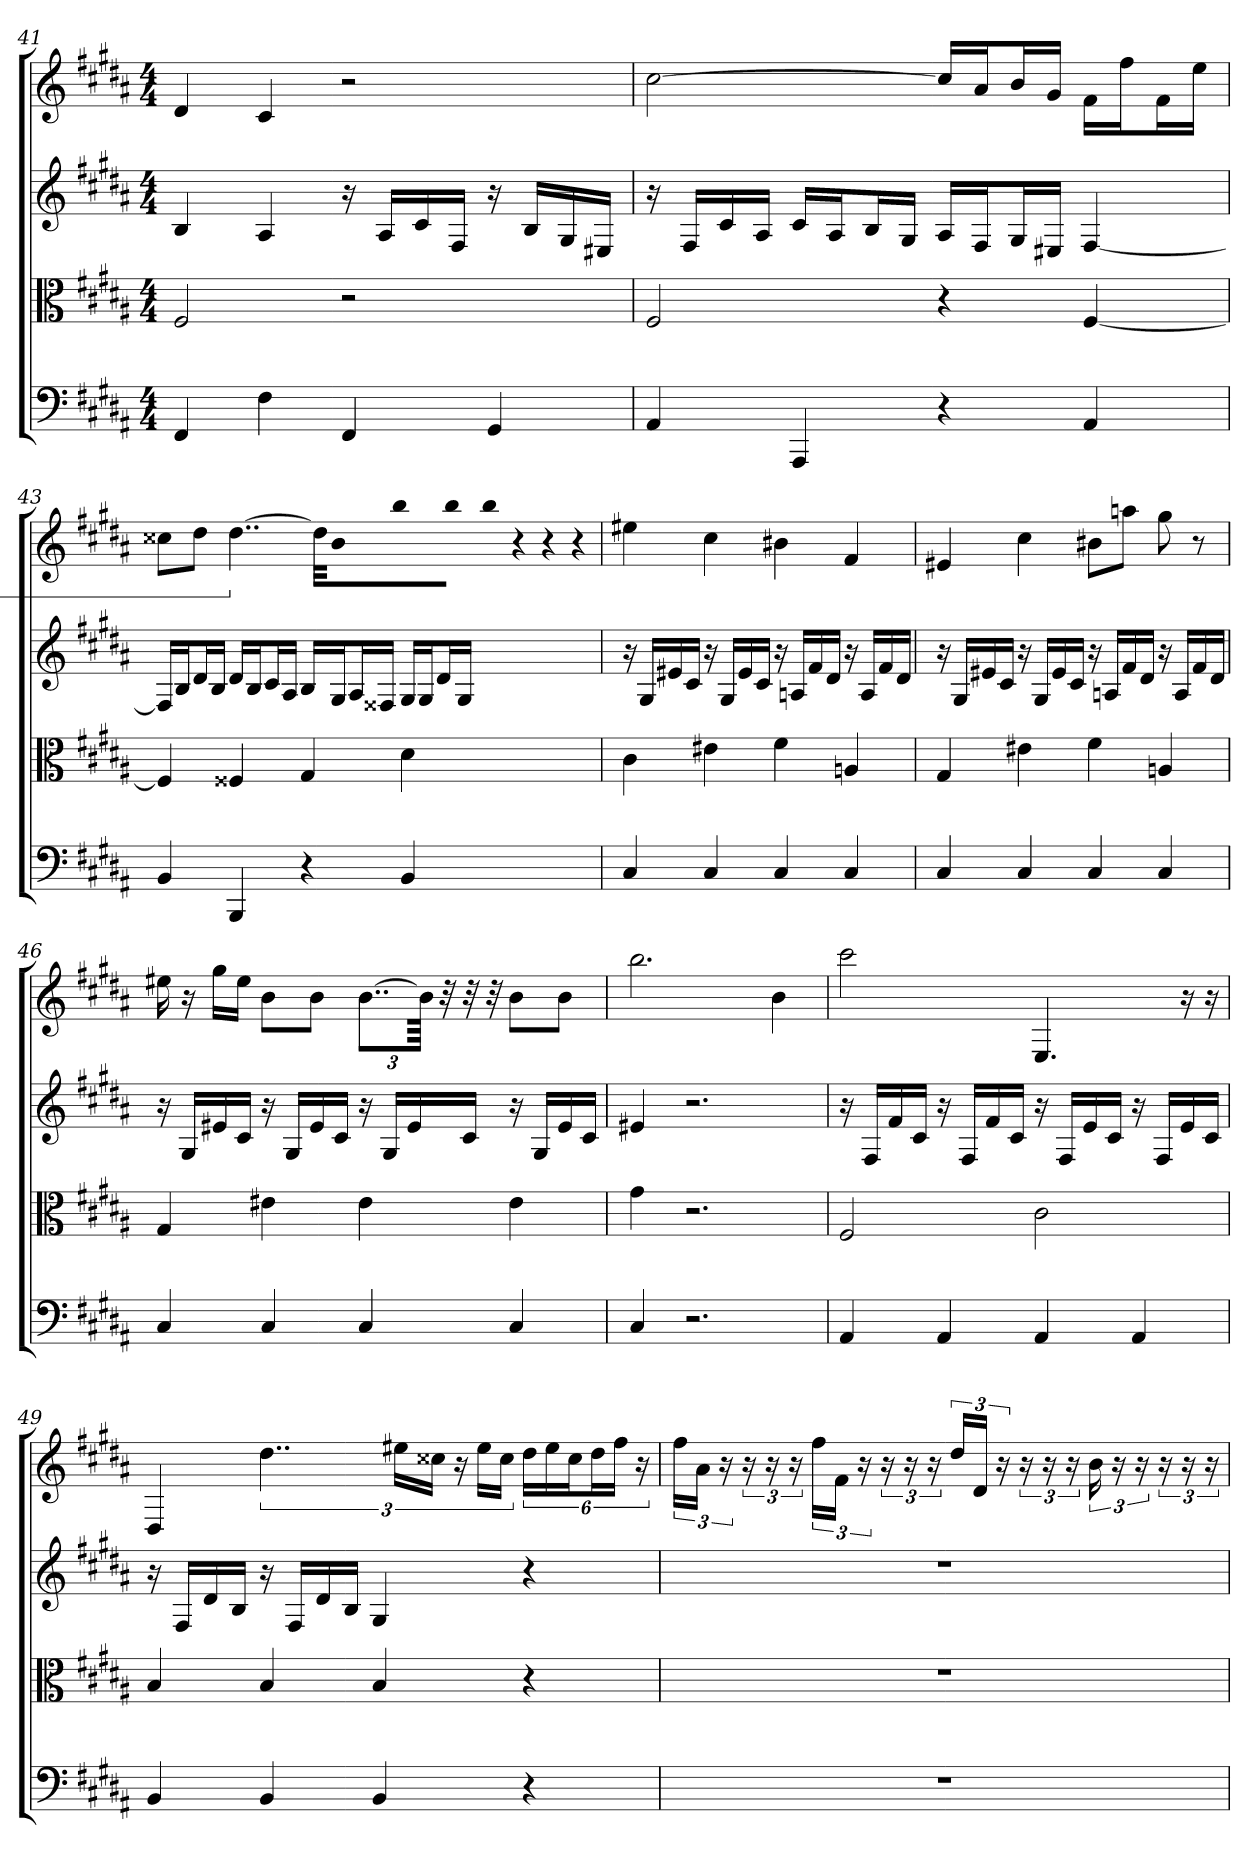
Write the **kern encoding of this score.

**kern	**kern	**kern	**kern
*part4	*part3	*part2	*part1
*staff4	*staff3	*staff2	*staff1
*clefF4	*clefC3	*clefG2	*clefG2
*k[f#c#g#d#a#]	*k[f#c#g#d#a#]	*k[f#c#g#d#a#]	*k[f#c#g#d#a#]
*B:	*B:	*B:	*B:
*M4/4	*M4/4	*M4/4	*M4/4
=41	=41	=41	=41
4FF#	2F#	4B	4d#
4F#	.	4A#	4c#
4FF#	2r	16r	2r
.	.	16A#/LL	.
.	.	16c#/	.
.	.	16F#/JJ	.
4GG#	.	16r	.
.	.	16B/LL	.
.	.	16G#/	.
.	.	16E#X/JJ	.
=42	=42	=42	=42
4AA#	2F#	16r	[2cc#
.	.	16F#/LL	.
.	.	16c#/	.
.	.	16A#/JJ	.
4AAA#	.	16c#/LL	.
.	.	16A#/J	.
.	.	16B/L	.
.	.	16G#/JJ	.
4r	4r	16A#/LL	16cc#/LL]
.	.	16F#/J	16a#/J
.	.	16G#/L	16b/L
.	.	16E#X/JJ	16g#/JJ
4AA#	[4F#	[4F#	16f#\LL
.	.	.	16ff#\J
.	.	.	16f#\L
.	.	.	16ee\JJ
=43	=43	=43	=43
4BB	4F#]	16F#/LL]	8cc##X\L
.	.	16B/J	.
.	.	16d#/L	8dd#\J
.	.	16B/JJ	.
4BBB	4F##X	16d#/LL	[6..dd#
.	.	16B/J	.
.	.	16c#/L	.
.	.	16A#/JJ	.
4r	4G#	16B/LL	.
.	.	.	48dd#\KLL]
.	.	16G#/J	16b\J
.	.	16A#/L	16bb\L
.	.	16F##X/JJ	16bb\JJ
4BB	4d#	16G#/LL	16bb
.	.	16G#/J	16r
.	.	16d#/L	16r
.	.	16G#/JJ	16r
=44	=44	=44	=44
4C#	4c#	16r	4ee#X
.	.	16G#/LL	.
.	.	16e#X/	.
.	.	16c#/JJ	.
4C#	4e#X	16r	4cc#
.	.	16G#/LL	.
.	.	16e#/	.
.	.	16c#/JJ	.
4C#	4f#	16r	4b#X
.	.	16An/LL	.
.	.	16f#/	.
.	.	16d#/JJ	.
4C#	4An	16r	4f#
.	.	16A/LL	.
.	.	16f#/	.
.	.	16d#/JJ	.
=45	=45	=45	=45
4C#	4G#	16r	4e#X
.	.	16G#/LL	.
.	.	16e#X/	.
.	.	16c#/JJ	.
4C#	4e#X	16r	4cc#
.	.	16G#/LL	.
.	.	16e#/	.
.	.	16c#/JJ	.
4C#	4f#	16r	8b#X\L
.	.	16An/LL	.
.	.	16f#/	8aan\J
.	.	16d#/JJ	.
4C#	4An	16r	8gg#
.	.	16A/LL	.
.	.	16f#/	8r
.	.	16d#/JJ	.
=46	=46	=46	=46
4C#	4G#	16r	16ee#X
.	.	16G#/LL	16r
.	.	16e#X/	16gg#\LL
.	.	16c#/JJ	16ee#\JJ
4C#	4e#X	16r	8b\L
.	.	16G#/LL	.
.	.	16e#/	8b\J
.	.	16c#/JJ	.
4C#	4e#	16r	[12..b\L
.	.	16G#/LL	.
.	.	16e#/	.
.	.	.	96b\Jkkk]
.	.	.	32r
.	.	16c#/JJ	32r
.	.	.	32r
4C#	4e#	16r	8b\L
.	.	16G#/LL	.
.	.	16e#/	8b\J
.	.	16c#/JJ	.
=47	=47	=47	=47
4C#	4g#	4e#X	2.bb
2.r	2.r	2.r	.
.	.	.	4b
=48	=48	=48	=48
4AA#	2F#	16r	2ccc#
.	.	16F#/LL	.
.	.	16f#/	.
.	.	16c#/JJ	.
4AA#	.	16r	.
.	.	16F#/LL	.
.	.	16f#/	.
.	.	16c#/JJ	.
4AA#	2c#	16r	4.E
.	.	16F#/LL	.
.	.	16e/	.
.	.	16c#/JJ	.
4AA#	.	16r	.
.	.	16F#/LL	.
.	.	16e/	16r
.	.	16c#/JJ	16r
=49	=49	=49	=49
4BB	4B	16r	4D#
.	.	16F#/LL	.
.	.	16d#/	.
.	.	16B/JJ	.
4BB	4B	16r	6..dd#
.	.	16F#/LL	.
.	.	16d#/	.
.	.	16B/JJ	.
4BB	4B	4G#	.
.	.	.	24ee#X\LL
.	.	.	24cc##X\JJ
.	.	.	24r
.	.	.	24ee#\LL
.	.	.	24cc##\JJ
4r	4r	4r	24dd#\LL
.	.	.	24ee#\
.	.	.	24cc##\J
.	.	.	24dd#\L
.	.	.	24ff#\JJ
.	.	.	24r
=50	=50	=50	=50
1r	1r	1r	24ff#\LL
.	.	.	24a#\JJ
.	.	.	24r
.	.	.	24r
.	.	.	24r
.	.	.	24r
.	.	.	24ff#\LL
.	.	.	24f#\JJ
.	.	.	24r
.	.	.	24r
.	.	.	24r
.	.	.	24r
.	.	.	24dd#/LL
.	.	.	24d#/JJ
.	.	.	24r
.	.	.	24r
.	.	.	24r
.	.	.	24r
.	.	.	24b
.	.	.	24r
.	.	.	24r
.	.	.	24r
.	.	.	24r
.	.	.	24r
=	=	=	=
*-	*-	*-	*-
